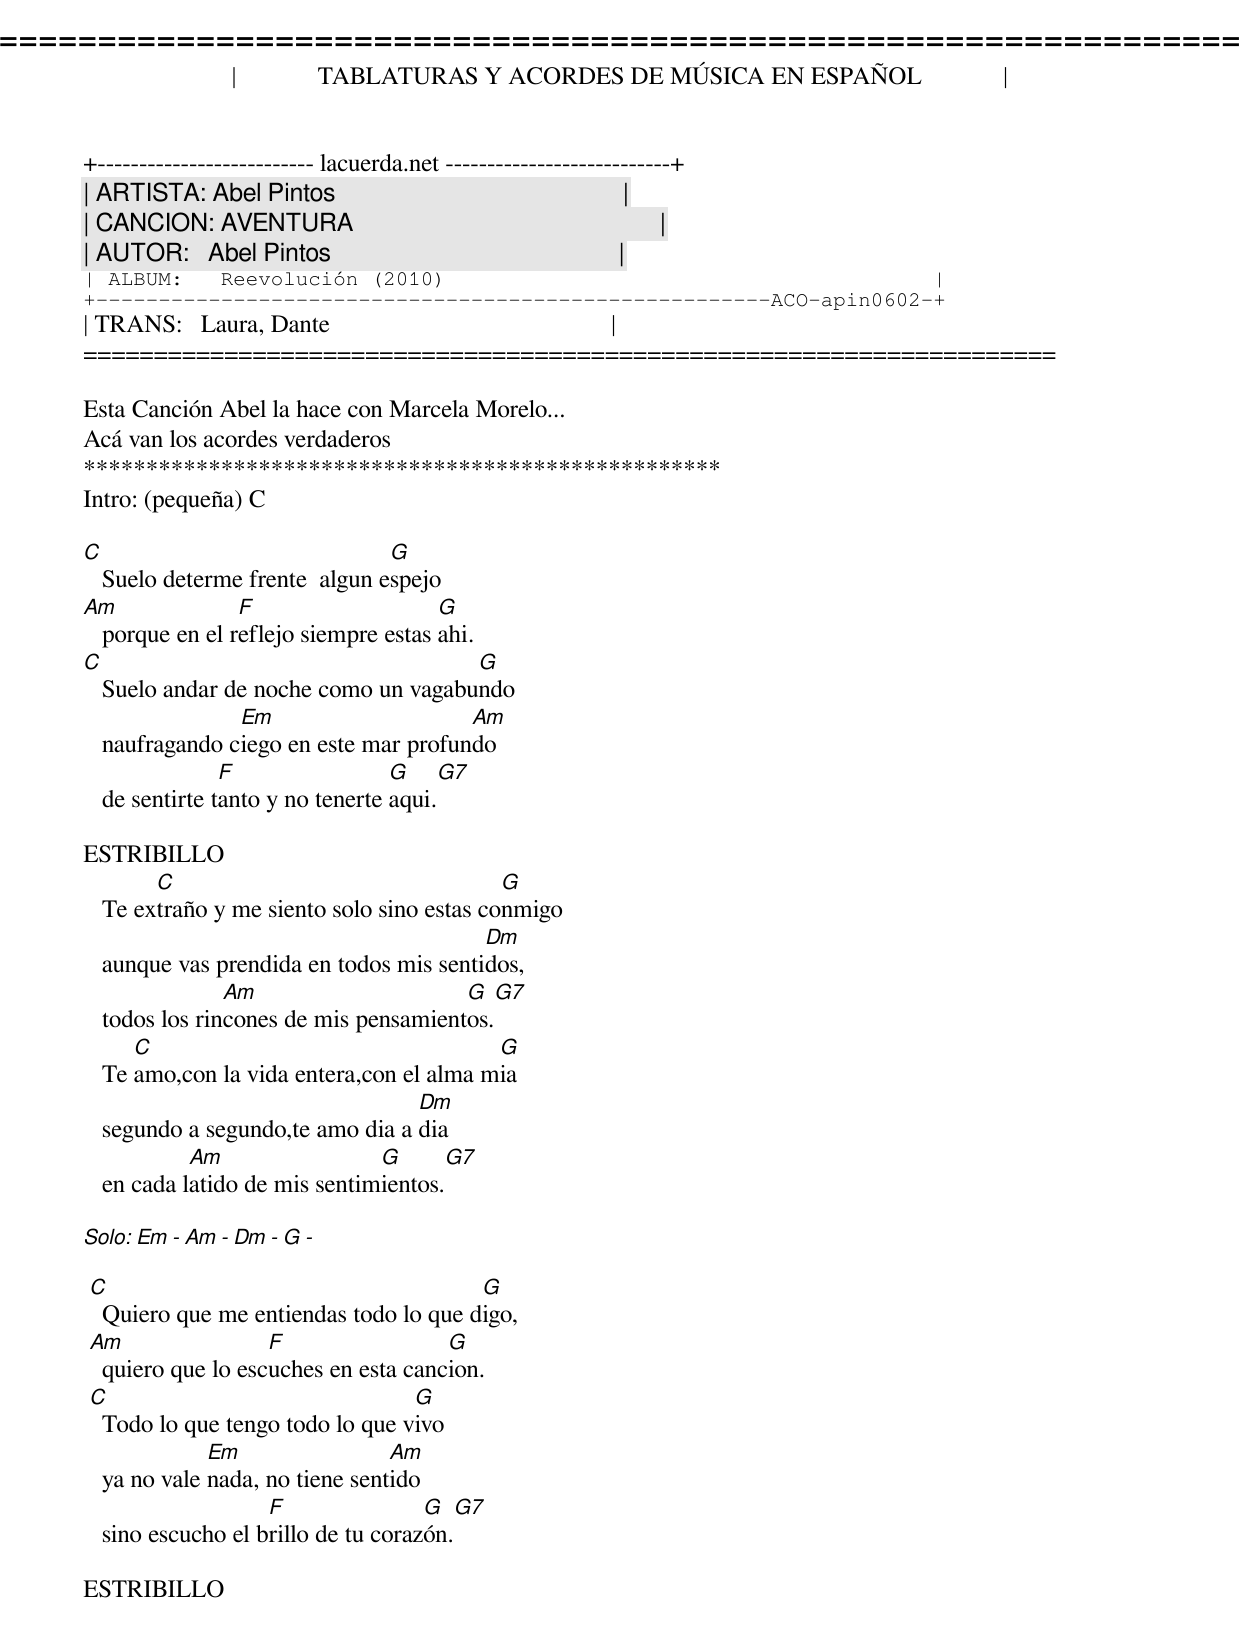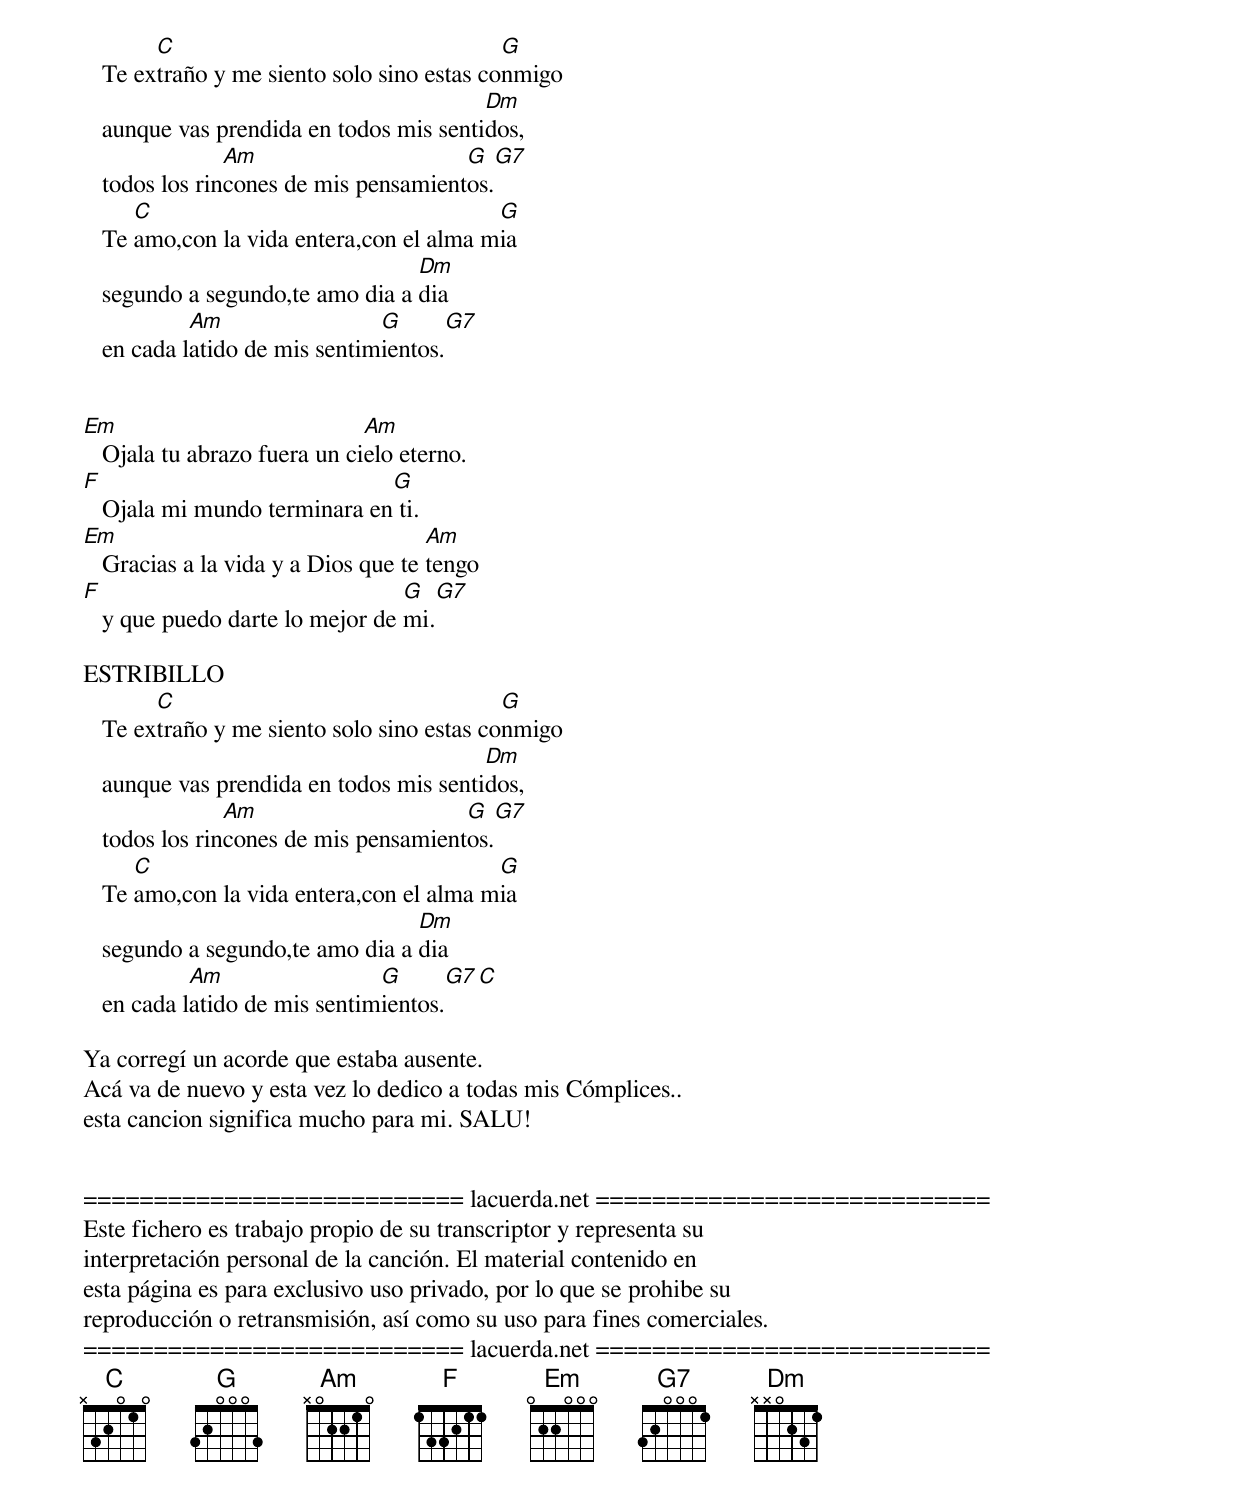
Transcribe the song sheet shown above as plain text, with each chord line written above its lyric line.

=====================================================================
|             TABLATURAS Y ACORDES DE MÚSICA EN ESPAÑOL             |
+-------------------------- lacuerda.net ---------------------------+
| ARTISTA: Abel Pintos                                              |
| CANCION: AVENTURA                                                 |
| AUTOR:   Abel Pintos                                              |
| ALBUM:   Reevolución (2010)                                       |
+------------------------------------------------------ACO-apin0602-+
| TRANS:   Laura, Dante                                             |
=====================================================================

Esta Canción Abel la hace con Marcela Morelo...
Acá van los acordes verdaderos
***************************************************
Intro: (pequeña) C

C                               G
   Suelo determe frente  algun espejo
Am               F                    G
   porque en el reflejo siempre estas ahi.
C                                     G
   Suelo andar de noche como un vagabundo
                Em                     Am
   naufragando ciego en este mar profundo
                F                 G     G7
   de sentirte tanto y no tenerte aqui.

ESTRIBILLO
        C                                   G
   Te extraño y me siento solo sino estas conmigo
                                         Dm
   aunque vas prendida en todos mis sentidos,
                Am                     G   G7
   todos los rincones de mis pensamientos.
      C                                   G
   Te amo,con la vida entera,con el alma mia
                                  Dm
   segundo a segundo,te amo dia a dia
            Am                 G       G7
   en cada latido de mis sentimientos.

Solo: Em - Am - Dm - G -

 C                                      G
   Quiero que me entiendas todo lo que digo,
 Am                 F                 G
   quiero que lo escuches en esta cancion.
 C                                G
   Todo lo que tengo todo lo que vivo
              Em                 Am
   ya no vale nada, no tiene sentido
                    F                G   G7
   sino escucho el brillo de tu corazón.

ESTRIBILLO
        C                                   G
   Te extraño y me siento solo sino estas conmigo
                                         Dm
   aunque vas prendida en todos mis sentidos,
                Am                     G   G7
   todos los rincones de mis pensamientos.
      C                                   G
   Te amo,con la vida entera,con el alma mia
                                  Dm
   segundo a segundo,te amo dia a dia
            Am                 G       G7
   en cada latido de mis sentimientos.


Em                            Am
   Ojala tu abrazo fuera un cielo eterno.
F                             G
   Ojala mi mundo terminara en ti.
Em                                   Am
   Gracias a la vida y a Dios que te tengo
F                                G   G7
   y que puedo darte lo mejor de mi.

ESTRIBILLO
        C                                   G
   Te extraño y me siento solo sino estas conmigo
                                         Dm
   aunque vas prendida en todos mis sentidos,
                Am                     G   G7
   todos los rincones de mis pensamientos.
      C                                   G
   Te amo,con la vida entera,con el alma mia
                                  Dm
   segundo a segundo,te amo dia a dia
            Am                 G       G7     C
   en cada latido de mis sentimientos.

Ya corregí un acorde que estaba ausente.
Acá va de nuevo y esta vez lo dedico a todas mis Cómplices..
esta cancion significa mucho para mi. SALU!


=========================== lacuerda.net ============================
Este fichero es trabajo propio de su transcriptor y representa su
interpretación personal de la canción. El material contenido en
esta página es para exclusivo uso privado, por lo que se prohibe su
reproducción o retransmisión, así como su uso para fines comerciales.
=========================== lacuerda.net ============================
